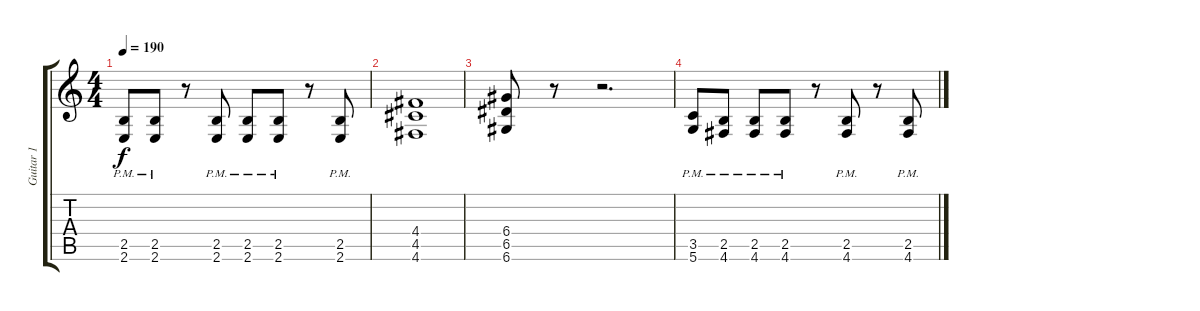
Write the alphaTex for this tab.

\track ("Guitar 1" "Guitar 1") {instrument distortionguitar}
\staff {score tabs}
\tuning (E4 B3 G3 D3 A2 D2) {hide}
\ts (4 4)
\tempo 190
\clef g2
\ks c
(2.5{pm} 2.6{pm}).8{dy f} (2.5{pm} 2.6{pm}).8 r.8 (2.5{pm} 2.6{pm}).8 (2.5{pm} 2.6{pm}).8 (2.5{pm} 2.6{pm}).8 r.8 (2.5{pm} 2.6{pm}).8 |
(4.4 4.5 4.6).1 |
(6.4 6.5 6.6).8 r.8 r.2{d} |
(3.5{pm} 5.6{pm}).8 (2.5{pm} 4.6{pm}).8 (2.5{pm} 4.6{pm}).8 (2.5{pm} 4.6{pm}).8 r.8 (2.5{pm} 4.6{pm}).8 r.8 (2.5{pm} 4.6{pm}).8
